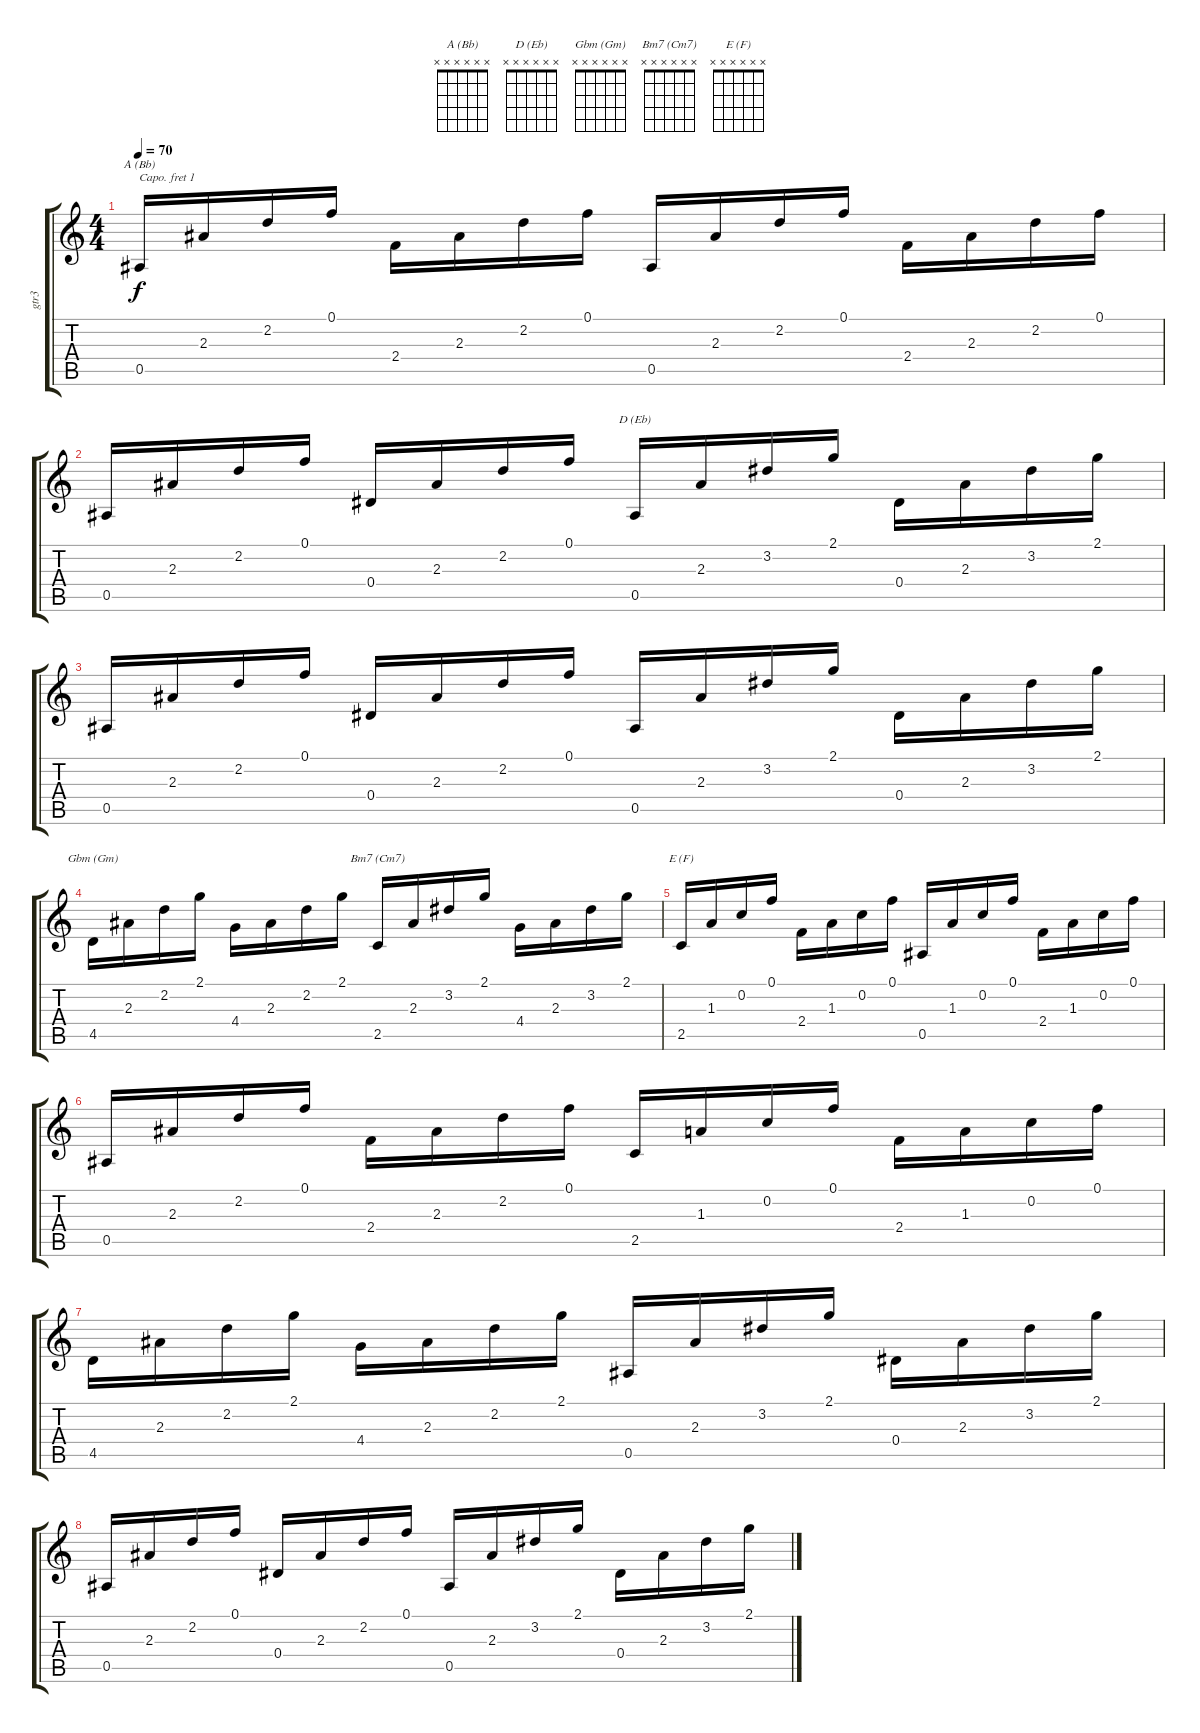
\track ("gtr3" "gtr3") {instrument acousticguitarnylon}
\staff {score tabs}
\capo 1
\tuning (E4 B3 G3 D3 A2 E2) {hide}
\chord ("A (Bb)" x x x x x x) {firstfret 0}
\chord ("D (Eb)" x x x x x x) {firstfret 0}
\chord ("Gbm (Gm)" x x x x x x) {firstfret 0}
\chord ("Bm7 (Cm7)" x x x x x x) {firstfret 0}
\chord ("E (F)" x x x x x x) {firstfret 0}
\ts (4 4)
\tempo 70
\clef g2
\ks c
0.5.16{ch "A (Bb)" dy f} 2.3.16 2.2.16 0.1.16 2.4.16 2.3.16 2.2.16 0.1.16 0.5.16 2.3.16 2.2.16 0.1.16 2.4.16 2.3.16 2.2.16 0.1.16 |
0.5.16 2.3.16 2.2.16 0.1.16 0.4.16 2.3.16 2.2.16 0.1.16 0.5.16{ch "D (Eb)"} 2.3.16 3.2.16 2.1.16 0.4.16 2.3.16 3.2.16 2.1.16 |
0.5.16 2.3.16 2.2.16 0.1.16 0.4.16 2.3.16 2.2.16 0.1.16 0.5.16 2.3.16 3.2.16 2.1.16 0.4.16 2.3.16 3.2.16 2.1.16 |
4.5.16{ch "Gbm (Gm)"} 2.3.16 2.2.16 2.1.16 4.4.16 2.3.16 2.2.16 2.1.16 2.5.16{ch "Bm7 (Cm7)"} 2.3.16 3.2.16 2.1.16 4.4.16 2.3.16 3.2.16 2.1.16 |
2.5.16{ch "E (F)"} 1.3.16 0.2.16 0.1.16 2.4.16 1.3.16 0.2.16 0.1.16 0.5.16 1.3.16 0.2.16 0.1.16 2.4.16 1.3.16 0.2.16 0.1.16 |
0.5.16 2.3.16 2.2.16 0.1.16 2.4.16 2.3.16 2.2.16 0.1.16 2.5.16 1.3.16 0.2.16 0.1.16 2.4.16 1.3.16 0.2.16 0.1.16 |
4.5.16 2.3.16 2.2.16 2.1.16 4.4.16 2.3.16 2.2.16 2.1.16 0.5.16 2.3.16 3.2.16 2.1.16 0.4.16 2.3.16 3.2.16 2.1.16 |
0.5.16 2.3.16 2.2.16 0.1.16 0.4.16 2.3.16 2.2.16 0.1.16 0.5.16 2.3.16 3.2.16 2.1.16 0.4.16 2.3.16 3.2.16 2.1.16
